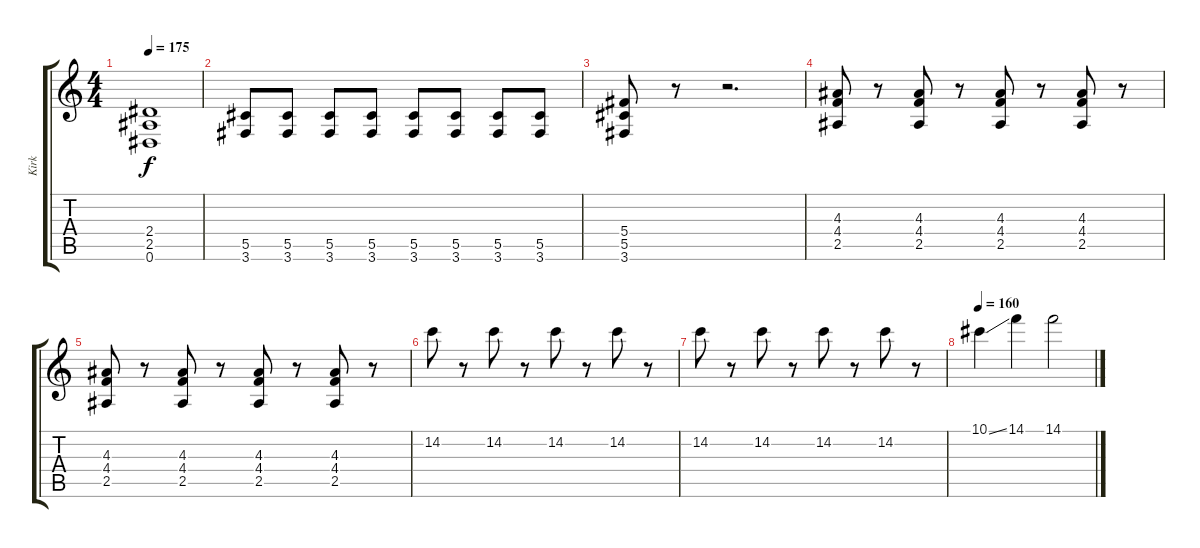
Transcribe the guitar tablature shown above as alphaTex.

\track ("Kirk" "Kirk") {instrument overdrivenguitar}
\staff {score tabs}
\tuning (Eb4 Bb3 Gb3 Db3 Ab2 Eb2) {hide}
\ts (4 4)
\tempo 175
\clef g2
\ks c
(2.4 2.5 0.6).1{dy f} |
(5.5 3.6).8 (5.5 3.6).8 (5.5 3.6).8 (5.5 3.6).8 (5.5 3.6).8 (5.5 3.6).8 (5.5 3.6).8 (5.5 3.6).8 |
(5.4 5.5 3.6).8 r.8 r.2{d} |
(4.3 4.4 2.5).8 r.8 (4.3 4.4 2.5).8 r.8 (4.3 4.4 2.5).8 r.8 (4.3 4.4 2.5).8 r.8 |
(4.3 4.4 2.5).8 r.8 (4.3 4.4 2.5).8 r.8 (4.3 4.4 2.5).8 r.8 (4.3 4.4 2.5).8 r.8 |
14.2.8 r.8 14.2.8 r.8 14.2.8 r.8 14.2.8 r.8 |
14.2.8 r.8 14.2.8 r.8 14.2.8 r.8 14.2.8 r.8 |
\tempo 160
10.1{ss}.4 14.1.4 14.1.2
